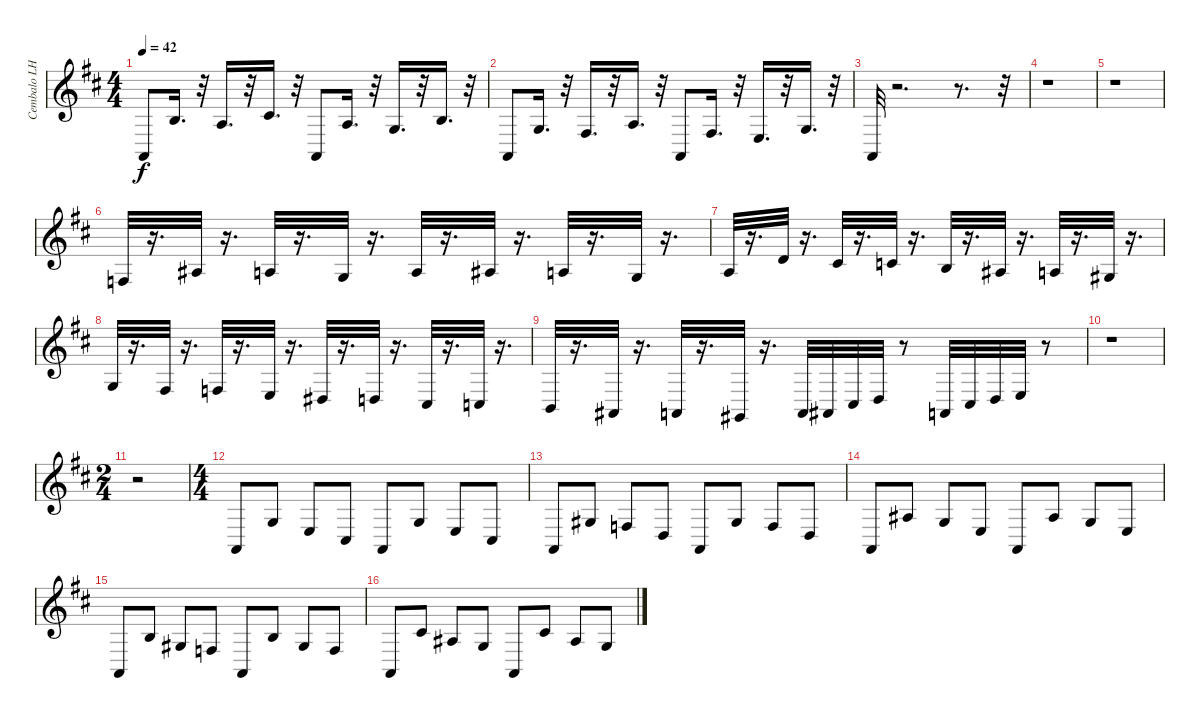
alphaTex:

\track ("Cembalo LH" "Cembalo LH") {mute instrument acousticgrandpiano}
\staff {score}
\tuning (E4 B3 G3 D3 A2 E2) {hide}
\ts (4 4)
\tempo 42
\clef g2
\ks d
0.5.8{dy f} 0.2.16{d} r.32 2.3.16{d} r.32 2.2.16{d} r.32 0.5.8 2.3.16{d} r.32 0.3.16{d} r.32 0.2.16{d} r.32 |
0.5.8 0.3.16{d} r.32 4.4.16{d} r.32 2.3.16{d} r.32 0.5.8 4.4.16{d} r.32 2.4.16{d} r.32 0.3.16{d} r.32 |
0.5.32 r.2{d} r.8{d} r.32 |
r.1 |
r.1 |
3.4.32 r.16{d} 3.3.32 r.16{d} 2.3.32 r.16{d} 0.3.32 r.16{d} 2.3.32 r.16{d} 3.3.32 r.16{d} 2.3.32 r.16{d} 0.3.32 r.16{d} |
2.3.32 r.16{d} 3.2.32 r.16{d} 2.2.32 r.16{d} 1.2.32 r.16{d} 0.2.32 r.16{d} 3.3.32 r.16{d} 2.3.32 r.16{d} 1.3.32 r.16{d} |
0.3.32 r.16{d} 4.4.32 r.16{d} 3.4.32 r.16{d} 2.4.32 r.16{d} 1.4.32 r.16{d} 0.4.32 r.16{d} 4.5.32 r.16{d} 3.5.32 r.16{d} |
2.5.32 r.16{d} 1.5.32 r.16{d} 0.5.32 r.16{d} 4.6.32 r.16{d} 0.5.32 1.5.32 4.5.32 0.4.32 r.8 0.5.32 4.5.32 0.4.32 2.4.32 r.8 |
r.1 |
\ts (2 4)
r.2 |
\ts (4 4)
0.5.8 0.3.8 2.4.8 4.5.8 0.5.8 0.3.8 2.4.8 4.5.8 |
0.5.8 1.3.8 3.4.8 0.4.8 0.5.8 1.3.8 3.4.8 0.4.8 |
0.5.8 3.3.8 0.3.8 2.4.8 0.5.8 3.3.8 0.3.8 2.4.8 |
0.5.8 0.2.8 1.3.8 3.4.8 0.5.8 0.2.8 1.3.8 3.4.8 |
0.5.8 2.2.8 3.3.8 0.3.8 0.5.8 2.2.8 3.3.8 0.3.8
